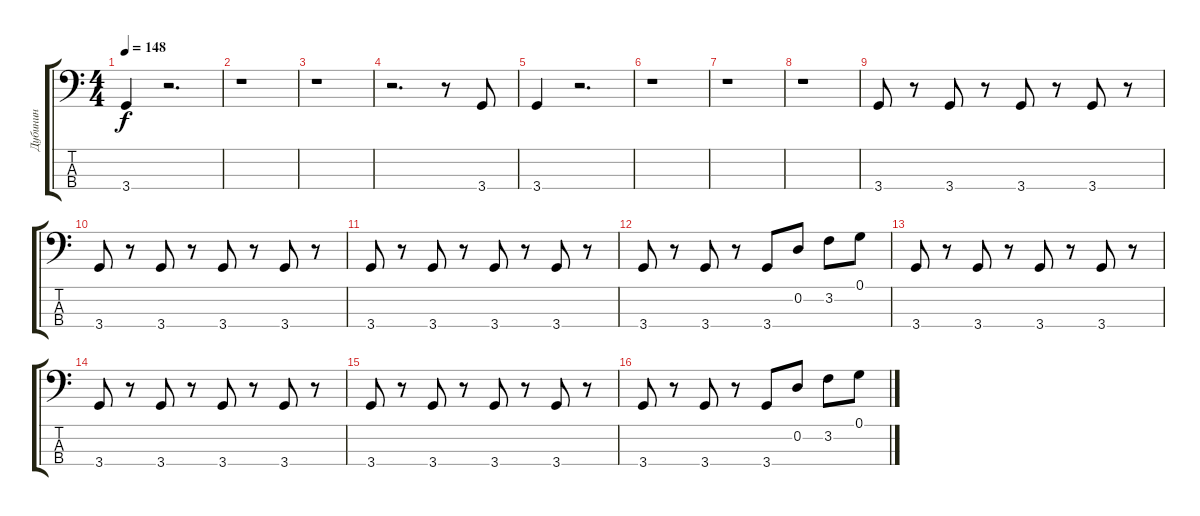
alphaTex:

\track ("Дубинин" "Дубинин") {instrument electricbassfinger}
\staff {score tabs}
\tuning (G2 D2 A1 E1) {hide}
\ts (4 4)
\tempo 148
\clef f4
\ks c
3.4.4{dy f instrument electricbassfinger} r.2{d} |
r.1 |
r.1 |
r.2{d} r.8 3.4.8 |
3.4.4 r.2{d} |
r.1 |
r.1 |
r.1 |
3.4.8 r.8 3.4.8 r.8 3.4.8 r.8 3.4.8 r.8 |
3.4.8 r.8 3.4.8 r.8 3.4.8 r.8 3.4.8 r.8 |
3.4.8 r.8 3.4.8 r.8 3.4.8 r.8 3.4.8 r.8 |
3.4.8 r.8 3.4.8 r.8 3.4.8 0.2.8 3.2.8 0.1.8 |
3.4.8 r.8 3.4.8 r.8 3.4.8 r.8 3.4.8 r.8 |
3.4.8 r.8 3.4.8 r.8 3.4.8 r.8 3.4.8 r.8 |
3.4.8 r.8 3.4.8 r.8 3.4.8 r.8 3.4.8 r.8 |
3.4.8 r.8 3.4.8 r.8 3.4.8 0.2.8 3.2.8 0.1.8
